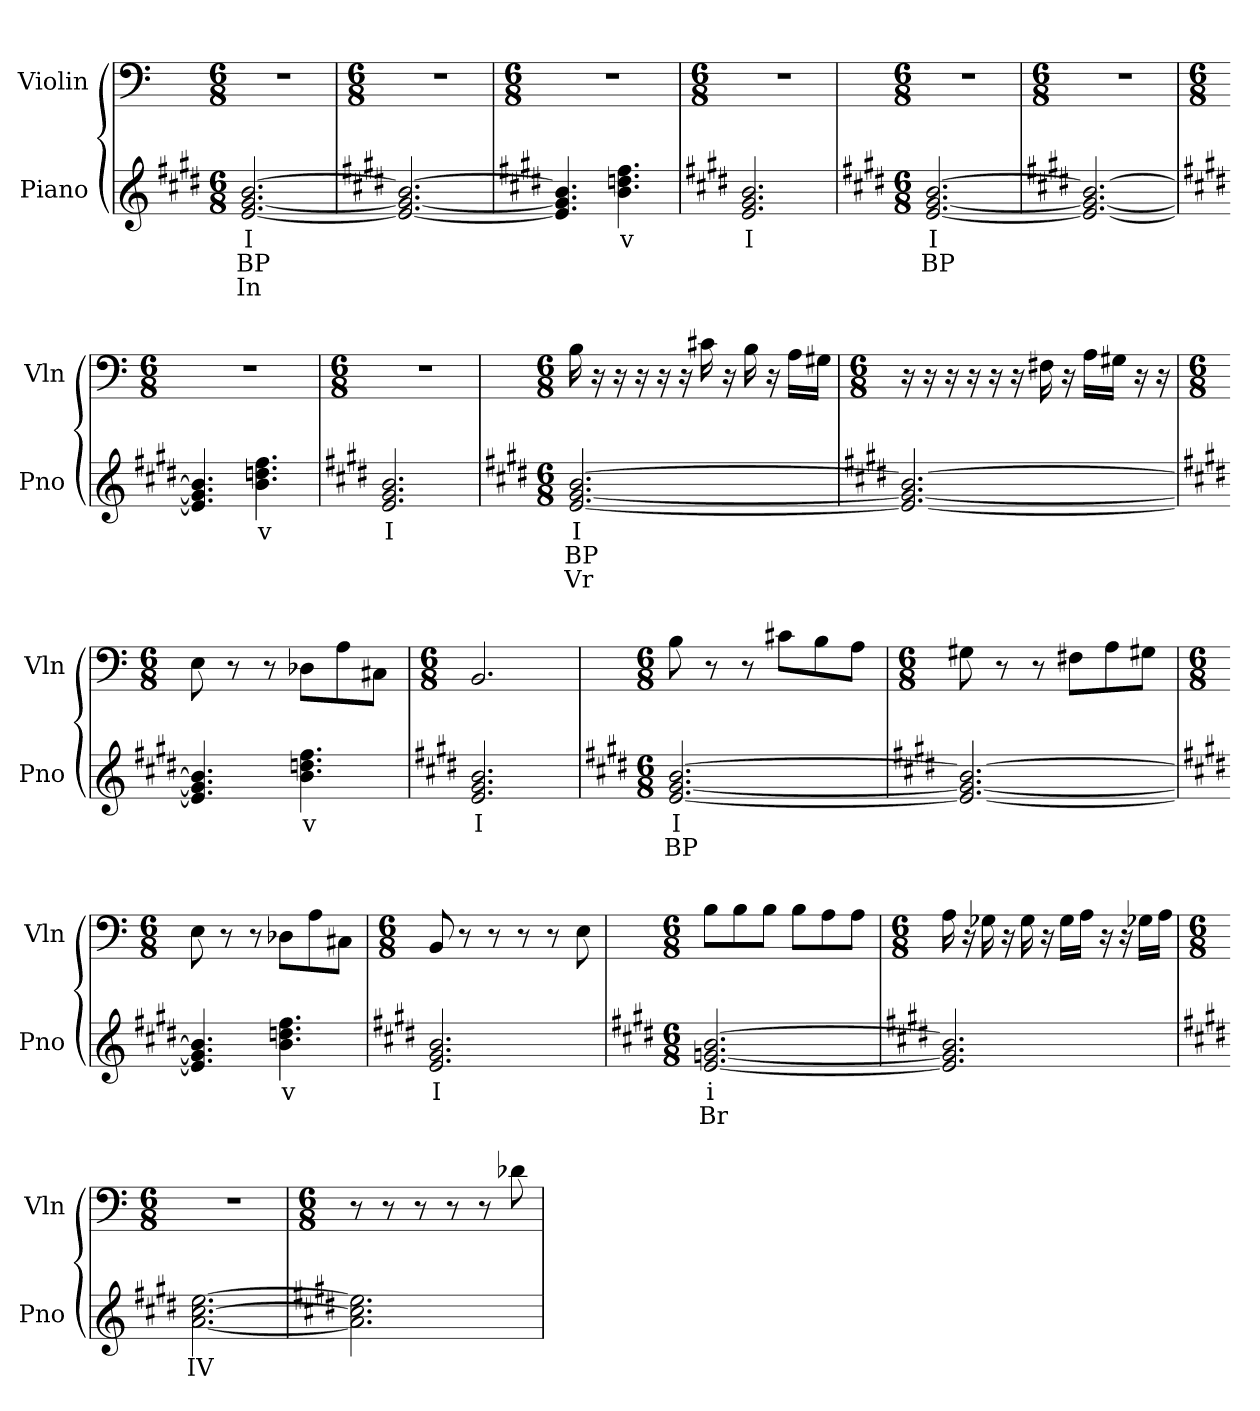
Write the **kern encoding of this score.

**kern	**text	**text	**text	**kern
*part2	*part2	*part2	*part2	*part1
*staff2	*staff2	*staff2	*staff2	*staff1
*I"Piano	*	*	*	*I"Violin
*I'Pno	*	*	*	*I'Vln
*k[f#c#g#d#]	*	*	*	*
*E:	*	*	*	*
*M6/8	*	*	*	*M6/8
=	=	=	=	=
[2.e [2.g# [2.b	I	BP	In	2.r
=	=	=	=	=
*k[f#c#g#d#]	*	*	*	*
*E:	*	*	*	*
*	*	*	*	*M6/8
2.e_ 2.g#_ 2.b_	.	.	.	2.r
=	=	=	=	=
*k[f#c#g#d#]	*	*	*	*
*E:	*	*	*	*
*	*	*	*	*M6/8
4.e] 4.g#] 4.b]	.	.	.	2.r
4.b 4.ddn 4.ff#	v	.	.	.
=	=	=	=	=
*k[f#c#g#d#]	*	*	*	*
*E:	*	*	*	*
*	*	*	*	*M6/8
2.e 2.g# 2.b	I	.	.	2.r
=	=	=	=	=
*k[f#c#g#d#]	*	*	*	*
*E:	*	*	*	*
*M6/8	*	*	*	*M6/8
[2.e [2.g# [2.b	I	BP	.	2.r
=	=	=	=	=
*k[f#c#g#d#]	*	*	*	*
*E:	*	*	*	*
*	*	*	*	*M6/8
2.e_ 2.g#_ 2.b_	.	.	.	2.r
=	=	=	=	=
*k[f#c#g#d#]	*	*	*	*
*E:	*	*	*	*
*	*	*	*	*M6/8
4.e] 4.g#] 4.b]	.	.	.	2.r
4.b 4.ddn 4.ff#	v	.	.	.
=	=	=	=	=
*k[f#c#g#d#]	*	*	*	*
*E:	*	*	*	*
*	*	*	*	*M6/8
2.e 2.g# 2.b	I	.	.	2.r
=	=	=	=	=
*k[f#c#g#d#]	*	*	*	*
*E:	*	*	*	*
*M6/8	*	*	*	*M6/8
[2.e [2.g# [2.b	I	BP	Vr	16B
.	.	.	.	16r
.	.	.	.	16r
.	.	.	.	16r
.	.	.	.	16r
.	.	.	.	16r
.	.	.	.	16c#X
.	.	.	.	16r
.	.	.	.	16B
.	.	.	.	16r
.	.	.	.	16ALL
.	.	.	.	16G#XJJ
=	=	=	=	=
*k[f#c#g#d#]	*	*	*	*
*E:	*	*	*	*
*	*	*	*	*M6/8
2.e_ 2.g#_ 2.b_	.	.	.	16r
.	.	.	.	16r
.	.	.	.	16r
.	.	.	.	16r
.	.	.	.	16r
.	.	.	.	16r
.	.	.	.	16F#X
.	.	.	.	16r
.	.	.	.	16ALL
.	.	.	.	16G#XJJ
.	.	.	.	16r
.	.	.	.	16r
=	=	=	=	=
*k[f#c#g#d#]	*	*	*	*
*E:	*	*	*	*
*	*	*	*	*M6/8
4.e] 4.g#] 4.b]	.	.	.	8E
.	.	.	.	8r
.	.	.	.	8r
4.b 4.ddn 4.ff#	v	.	.	8D-XL
.	.	.	.	8A
.	.	.	.	8C#XJ
=	=	=	=	=
*k[f#c#g#d#]	*	*	*	*
*E:	*	*	*	*
*	*	*	*	*M6/8
2.e 2.g# 2.b	I	.	.	2.BB
=	=	=	=	=
*k[f#c#g#d#]	*	*	*	*
*E:	*	*	*	*
*M6/8	*	*	*	*M6/8
[2.e [2.g# [2.b	I	BP	.	8B
.	.	.	.	8r
.	.	.	.	8r
.	.	.	.	8c#XL
.	.	.	.	8B
.	.	.	.	8AJ
=	=	=	=	=
*k[f#c#g#d#]	*	*	*	*
*E:	*	*	*	*
*	*	*	*	*M6/8
2.e_ 2.g#_ 2.b_	.	.	.	8G#X
.	.	.	.	8r
.	.	.	.	8r
.	.	.	.	8F#XL
.	.	.	.	8A
.	.	.	.	8G#XJ
=	=	=	=	=
*k[f#c#g#d#]	*	*	*	*
*E:	*	*	*	*
*	*	*	*	*M6/8
4.e] 4.g#] 4.b]	.	.	.	8E
.	.	.	.	8r
.	.	.	.	8r
4.b 4.ddn 4.ff#	v	.	.	8D-XL
.	.	.	.	8A
.	.	.	.	8C#XJ
=	=	=	=	=
*k[f#c#g#d#]	*	*	*	*
*E:	*	*	*	*
*	*	*	*	*M6/8
2.e 2.g# 2.b	I	.	.	8BB
.	.	.	.	8r
.	.	.	.	8r
.	.	.	.	8r
.	.	.	.	8r
.	.	.	.	8E
=	=	=	=	=
*k[f#c#g#d#]	*	*	*	*
*E:	*	*	*	*
*M6/8	*	*	*	*M6/8
[2.e [2.gn [2.b	i	Br	.	8BL
.	.	.	.	8B
.	.	.	.	8BJ
.	.	.	.	8BL
.	.	.	.	8A
.	.	.	.	8AJ
=	=	=	=	=
*k[f#c#g#d#]	*	*	*	*
*E:	*	*	*	*
*	*	*	*	*M6/8
2.e] 2.gn] 2.b]	.	.	.	16A
.	.	.	.	16r
.	.	.	.	16G-X
.	.	.	.	16r
.	.	.	.	16G-
.	.	.	.	16r
.	.	.	.	16G-LL
.	.	.	.	16AJJ
.	.	.	.	16r
.	.	.	.	16r
.	.	.	.	16G-XLL
.	.	.	.	16AJJ
=	=	=	=	=
*k[f#c#g#d#]	*	*	*	*
*E:	*	*	*	*
*	*	*	*	*M6/8
[2.a [2.cc# [2.ee	IV	.	.	2.r
=	=	=	=	=
*k[f#c#g#d#]	*	*	*	*
*E:	*	*	*	*
*	*	*	*	*M6/8
2.a] 2.cc#] 2.ee]	.	.	.	8r
.	.	.	.	8r
.	.	.	.	8r
.	.	.	.	8r
.	.	.	.	8r
.	.	.	.	8d-X
=	=	=	=	=
*-	*-	*-	*-	*-
